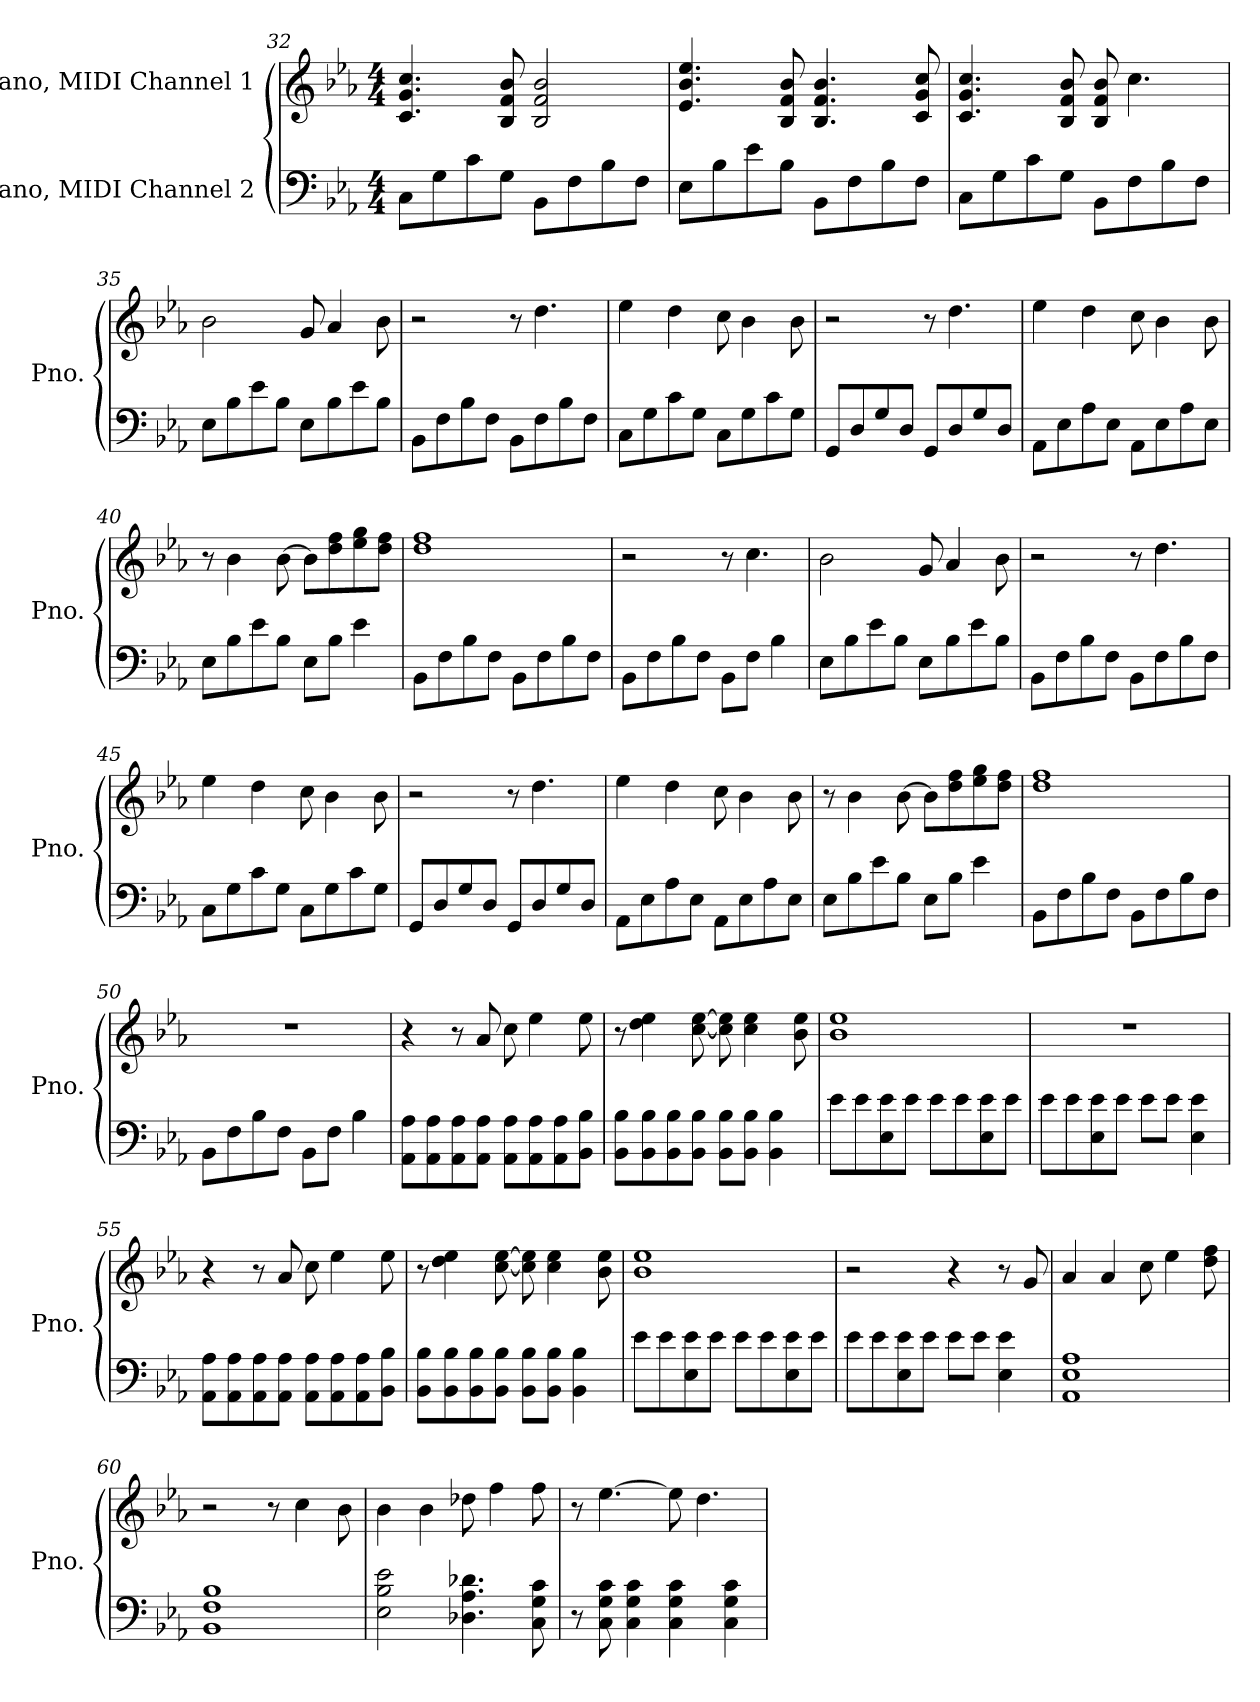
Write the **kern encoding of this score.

**kern	**kern
*part2	*part1
*staff2	*staff1
*I"Piano, MIDI Channel 2	*I"Piano, MIDI Channel 1
*I'Pno.	*I'Pno.
*clefF4	*clefG2
*k[b-e-a-]	*k[b-e-a-]
*M4/4	*M4/4
=32	=32
8C\L	4.c/ 4.g/ 4.cc/
8G\	.
8c\	.
8G\J	8B-/ 8f/ 8b-/
8BB-\L	2B-/ 2f/ 2b-/
8F\	.
8B-\	.
8F\J	.
=33	=33
8E-\L	4.e-/ 4.b-/ 4.ee-/
8B-\	.
8e-\	.
8B-\J	8B-/ 8f/ 8b-/
8BB-\L	4.B-/ 4.f/ 4.b-/
8F\	.
8B-\	.
8F\J	8c/ 8g/ 8cc/
!!LO:LB:g=z
=34	=34
8C\L	4.c/ 4.g/ 4.cc/
8G\	.
8c\	.
8G\J	8B-/ 8f/ 8b-/
8BB-\L	8B-/ 8f/ 8b-/
8F\	4.cc\
8B-\	.
8F\J	.
=35	=35
8E-\L	2b-\
8B-\	.
8e-\	.
8B-\J	.
8E-\L	8g/
8B-\	4a-/
8e-\	.
8B-\J	8b-\
=36	=36
8BB-\L	2r
8F\	.
8B-\	.
8F\J	.
8BB-\L	8r
8F\	4.dd\
8B-\	.
8F\J	.
=37	=37
8C\L	4ee-\
8G\	.
8c\	4dd\
8G\J	.
8C\L	8cc\
8G\	4b-\
8c\	.
8G\J	8b-\
!!LO:LB:g=z
=38	=38
8GG/L	2r
8D/	.
8G/	.
8D/J	.
8GG/L	8r
8D/	4.dd\
8G/	.
8D/J	.
=39	=39
8AA-\L	4ee-\
8E-\	.
8A-\	4dd\
8E-\J	.
8AA-\L	8cc\
8E-\	4b-\
8A-\	.
8E-\J	8b-\
=40	=40
8E-\L	8r
8B-\	4b-\
8e-\	.
8B-\J	[8b-\
8E-\L	8b-\L]
8B-\J	8dd\ 8ff\
4e-\	8ee-\ 8gg\
.	8dd\ 8ff\J
=41	=41
8BB-\L	1dd 1ff
8F\	.
8B-\	.
8F\J	.
8BB-\L	.
8F\	.
8B-\	.
8F\J	.
=42	=42
8BB-\L	2r
8F\	.
8B-\	.
8F\J	.
8BB-\L	8r
8F\J	4.cc\
4B-\	.
!!LO:LB:g=z
=43	=43
8E-\L	2b-\
8B-\	.
8e-\	.
8B-\J	.
8E-\L	8g/
8B-\	4a-/
8e-\	.
8B-\J	8b-\
=44	=44
8BB-\L	2r
8F\	.
8B-\	.
8F\J	.
8BB-\L	8r
8F\	4.dd\
8B-\	.
8F\J	.
=45	=45
8C\L	4ee-\
8G\	.
8c\	4dd\
8G\J	.
8C\L	8cc\
8G\	4b-\
8c\	.
8G\J	8b-\
=46	=46
8GG/L	2r
8D/	.
8G/	.
8D/J	.
8GG/L	8r
8D/	4.dd\
8G/	.
8D/J	.
=47	=47
8AA-\L	4ee-\
8E-\	.
8A-\	4dd\
8E-\J	.
8AA-\L	8cc\
8E-\	4b-\
8A-\	.
8E-\J	8b-\
!!LO:LB:g=z
=48	=48
8E-\L	8r
8B-\	4b-\
8e-\	.
8B-\J	[8b-\
8E-\L	8b-\L]
8B-\J	8dd\ 8ff\
4e-\	8ee-\ 8gg\
.	8dd\ 8ff\J
=49	=49
8BB-\L	1dd 1ff
8F\	.
8B-\	.
8F\J	.
8BB-\L	.
8F\	.
8B-\	.
8F\J	.
=50	=50
8BB-\L	1r
8F\	.
8B-\	.
8F\J	.
8BB-\L	.
8F\J	.
4B-\	.
=51	=51
8AA-\ 8A-\L	4r
8AA-\ 8A-\	.
8AA-\ 8A-\	8r
8AA-\ 8A-\J	8a-/
8AA-\ 8A-\L	8cc\
8AA-\ 8A-\	4ee-\
8AA-\ 8A-\	.
8BB-\ 8B-\J	8ee-\
=52	=52
8BB-\ 8B-\L	8r
8BB-\ 8B-\	4dd\ 4ee-\
8BB-\ 8B-\	.
8BB-\ 8B-\J	[8cc\ [8ee-\
8BB-\ 8B-\L	8cc\] 8ee-\]
8BB-\ 8B-\J	4cc\ 4ee-\
4BB-\ 4B-\	.
.	8b-\ 8ee-\
!!LO:LB:g=z
=53	=53
8e-\L	1b- 1ee-
8e-\	.
8E-\ 8e-\	.
8e-\J	.
8e-\L	.
8e-\	.
8E-\ 8e-\	.
8e-\J	.
=54	=54
8e-\L	1r
8e-\	.
8E-\ 8e-\	.
8e-\J	.
8e-\L	.
8e-\J	.
4E-\ 4e-\	.
=55	=55
8AA-\ 8A-\L	4r
8AA-\ 8A-\	.
8AA-\ 8A-\	8r
8AA-\ 8A-\J	8a-/
8AA-\ 8A-\L	8cc\
8AA-\ 8A-\	4ee-\
8AA-\ 8A-\	.
8BB-\ 8B-\J	8ee-\
=56	=56
8BB-\ 8B-\L	8r
8BB-\ 8B-\	4dd\ 4ee-\
8BB-\ 8B-\	.
8BB-\ 8B-\J	[8cc\ [8ee-\
8BB-\ 8B-\L	8cc\] 8ee-\]
8BB-\ 8B-\J	4cc\ 4ee-\
4BB-\ 4B-\	.
.	8b-\ 8ee-\
!!LO:PB:g=z
=57	=57
8e-\L	1b- 1ee-
8e-\	.
8E-\ 8e-\	.
8e-\J	.
8e-\L	.
8e-\	.
8E-\ 8e-\	.
8e-\J	.
=58	=58
8e-\L	2r
8e-\	.
8E-\ 8e-\	.
8e-\J	.
8e-\L	4r
8e-\J	.
4E-\ 4e-\	8r
.	8g/
=59	=59
1AA- 1E- 1A-	4a-/
.	4a-/
.	8cc\
.	4ee-\
.	8dd\ 8ff\
=60	=60
1BB- 1F 1B-	2r
.	8r
.	4cc\
.	8b-\
=61	=61
2E-\ 2B-\ 2e-\	4b-\
.	4b-\
4.D-X\ 4.A-\ 4.d-X\	8dd-X\
.	4ff\
8C\ 8G\ 8c\	8ff\
!!LO:LB:g=z
=62	=62
8r	8r
8C\ 8G\ 8c\	[4.ee-\
4C\ 4G\ 4c\	.
4C\ 4G\ 4c\	8ee-\]
.	4.dd\
4C\ 4G\ 4c\	.
=	=
*-	*-
